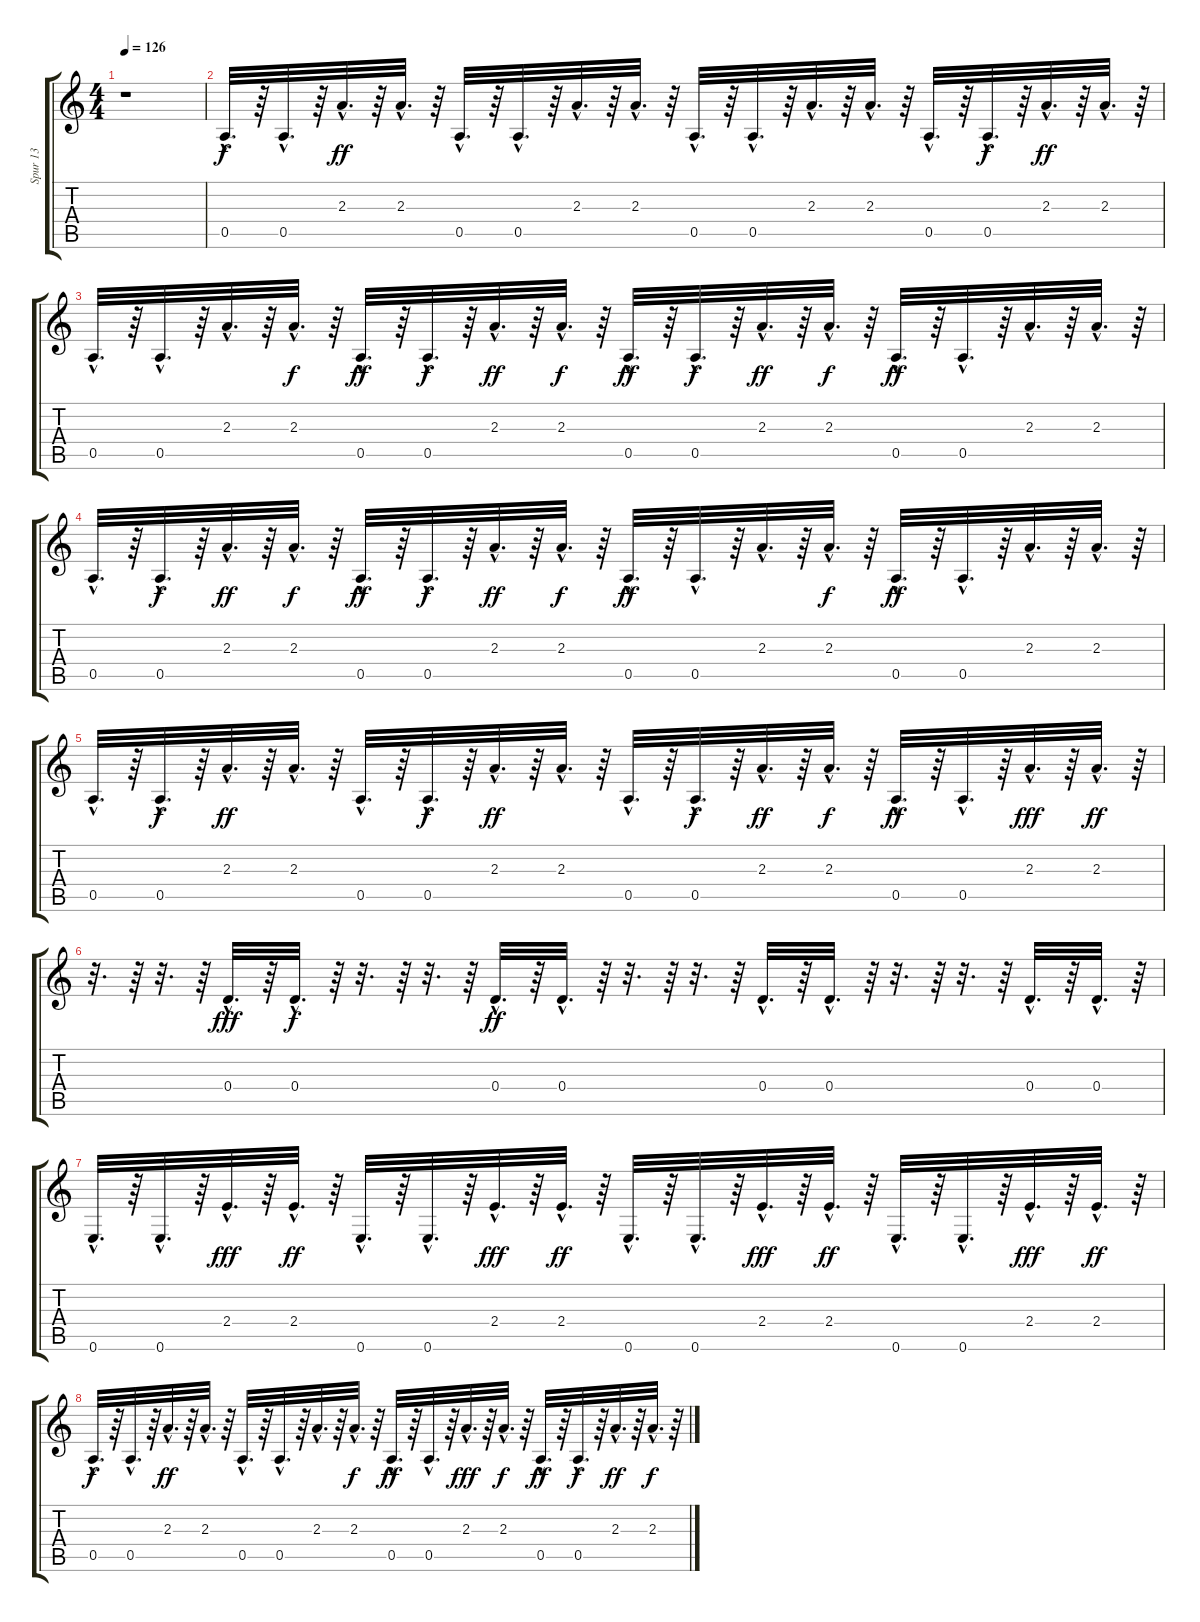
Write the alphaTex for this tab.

\track ("Spur 13" "Spur 13") {instrument synthbass1}
\staff {score tabs}
\tuning (E4 B3 G3 D3 A2 E2) {hide}
\ts (4 4)
\tempo 126
\clef g2
\ks c
r.1{dy f instrument synthbass1} |
0.5{hac}.32{d instrument synthbass1} r.64 0.5{hac}.32{d} r.64 2.3{hac}.32{d dy ff} r.64 2.3{hac}.32{d} r.64 0.5{hac}.32{d} r.64 0.5{hac}.32{d} r.64 2.3{hac}.32{d} r.64 2.3{hac}.32{d} r.64 0.5{hac}.32{d} r.64 0.5{hac}.32{d} r.64 2.3{hac}.32{d} r.64 2.3{hac}.32{d} r.64 0.5{hac}.32{d} r.64 0.5{hac}.32{d dy f} r.64 2.3{hac}.32{d dy ff} r.64 2.3{hac}.32{d} r.64 |
0.5{hac}.32{d} r.64 0.5{hac}.32{d} r.64 2.3{hac}.32{d} r.64 2.3{hac}.32{d dy f} r.64 0.5{hac}.32{d dy ff} r.64 0.5{hac}.32{d dy f} r.64 2.3{hac}.32{d dy ff} r.64 2.3{hac}.32{d dy f} r.64 0.5{hac}.32{d dy ff} r.64 0.5{hac}.32{d dy f} r.64 2.3{hac}.32{d dy ff} r.64 2.3{hac}.32{d dy f} r.64 0.5{hac}.32{d dy ff} r.64 0.5{hac}.32{d} r.64 2.3{hac}.32{d} r.64 2.3{hac}.32{d} r.64 |
0.5{hac}.32{d} r.64 0.5{hac}.32{d dy f} r.64 2.3{hac}.32{d dy ff} r.64 2.3{hac}.32{d dy f} r.64 0.5{hac}.32{d dy ff} r.64 0.5{hac}.32{d dy f} r.64 2.3{hac}.32{d dy ff} r.64 2.3{hac}.32{d dy f} r.64 0.5{hac}.32{d dy ff} r.64 0.5{hac}.32{d} r.64 2.3{hac}.32{d} r.64 2.3{hac}.32{d dy f} r.64 0.5{hac}.32{d dy ff} r.64 0.5{hac}.32{d} r.64 2.3{hac}.32{d} r.64 2.3{hac}.32{d} r.64 |
0.5{hac}.32{d} r.64 0.5{hac}.32{d dy f} r.64 2.3{hac}.32{d dy ff} r.64 2.3{hac}.32{d} r.64 0.5{hac}.32{d} r.64 0.5{hac}.32{d dy f} r.64 2.3{hac}.32{d dy ff} r.64 2.3{hac}.32{d} r.64 0.5{hac}.32{d} r.64 0.5{hac}.32{d dy f} r.64 2.3{hac}.32{d dy ff} r.64 2.3{hac}.32{d dy f} r.64 0.5{hac}.32{d dy ff} r.64 0.5{hac}.32{d} r.64 2.3{hac}.32{d dy fff} r.64 2.3{hac}.32{d dy ff} r.64 |
r.32{d} r.64 r.32{d} r.64 0.4{hac}.32{d dy fff} r.64 0.4{hac}.32{d dy f} r.64 r.32{d} r.64 r.32{d} r.64 0.4{hac}.32{d dy ff} r.64 0.4{hac}.32{d} r.64 r.32{d} r.64 r.32{d} r.64 0.4{hac}.32{d} r.64 0.4{hac}.32{d} r.64 r.32{d} r.64 r.32{d} r.64 0.4{hac}.32{d} r.64 0.4{hac}.32{d} r.64 |
0.6{hac}.32{d instrument synthbass1} r.64 0.6{hac}.32{d} r.64 2.4{hac}.32{d dy fff} r.64 2.4{hac}.32{d dy ff} r.64 0.6{hac}.32{d} r.64 0.6{hac}.32{d} r.64 2.4{hac}.32{d dy fff} r.64 2.4{hac}.32{d dy ff} r.64 0.6{hac}.32{d} r.64 0.6{hac}.32{d} r.64 2.4{hac}.32{d dy fff} r.64 2.4{hac}.32{d dy ff} r.64 0.6{hac}.32{d} r.64 0.6{hac}.32{d} r.64 2.4{hac}.32{d dy fff} r.64 2.4{hac}.32{d dy ff} r.64 |
0.5{hac}.32{d dy f} r.64 0.5{hac}.32{d} r.64 2.3{hac}.32{d dy ff} r.64 2.3{hac}.32{d} r.64 0.5{hac}.32{d} r.64 0.5{hac}.32{d} r.64 2.3{hac}.32{d} r.64 2.3{hac}.32{d dy f} r.64 0.5{hac}.32{d dy ff} r.64 0.5{hac}.32{d} r.64 2.3{hac}.32{d dy fff} r.64 2.3{hac}.32{d dy f} r.64 0.5{hac}.32{d dy ff} r.64 0.5{hac}.32{d dy f} r.64 2.3{hac}.32{d dy ff} r.64 2.3{hac}.32{d dy f} r.64
